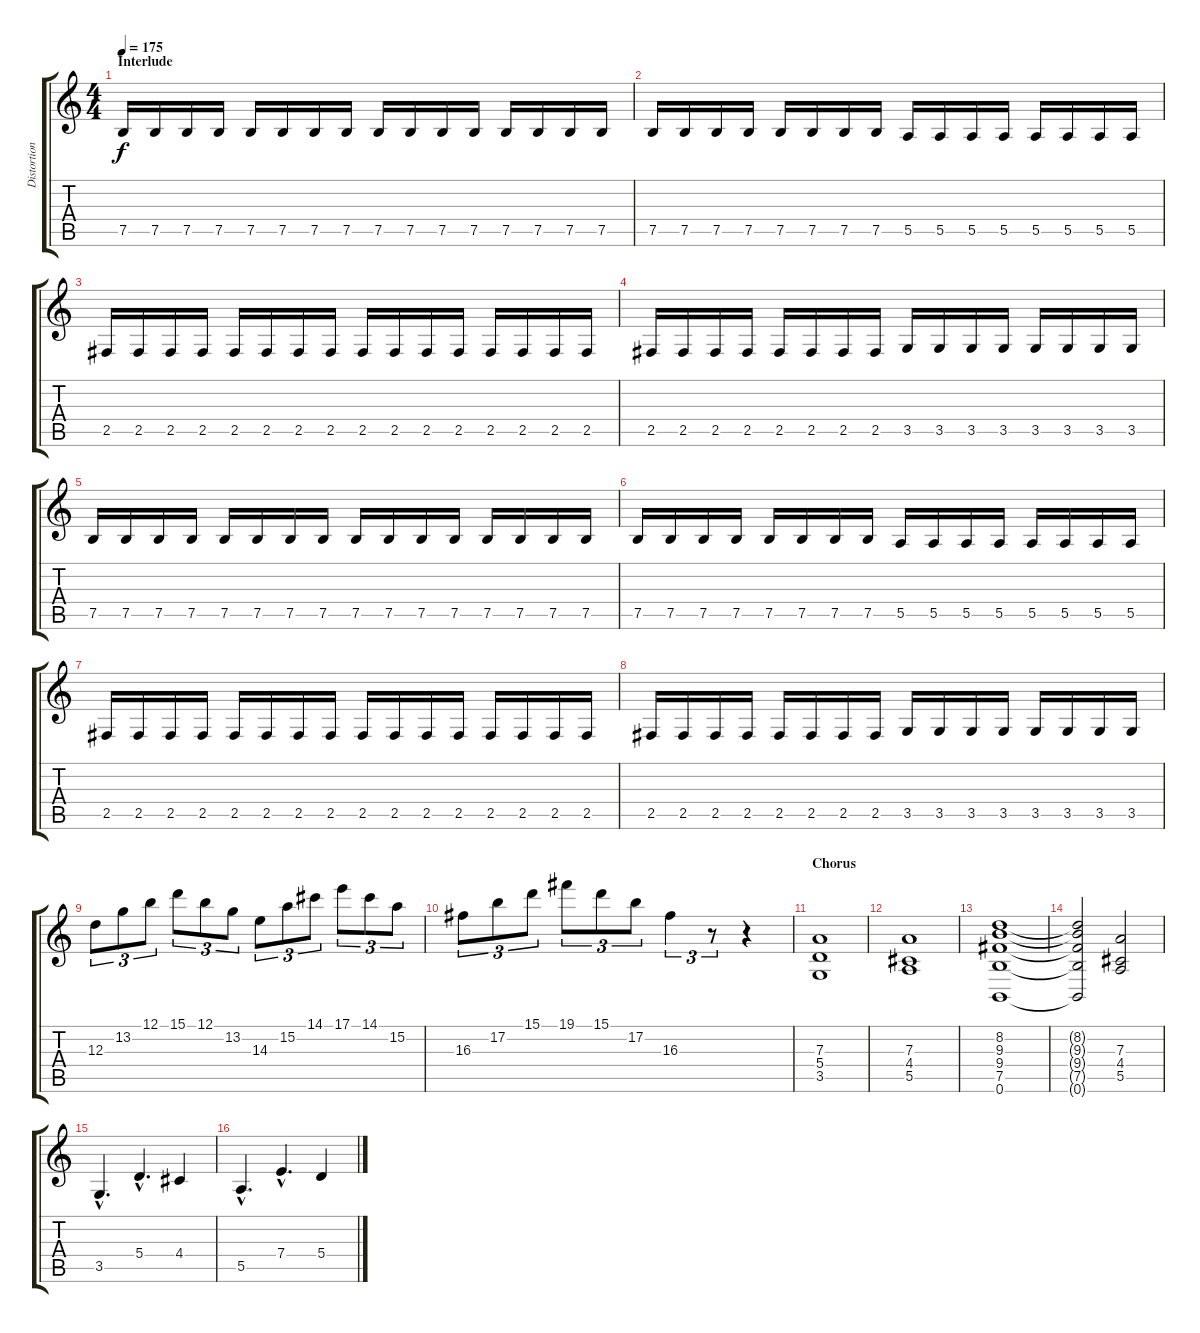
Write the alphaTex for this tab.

\track ("Distortion I / Rob" "Distortion") {instrument distortionguitar}
\staff {score tabs}
\tuning (B3 Gb3 D3 A2 E2 B1) {hide}
\ts (4 4)
\section ("" "Interlude")
\tempo 175
\clef g2
\ks c
7.5.16{dy f} 7.5.16 7.5.16 7.5.16 7.5.16 7.5.16 7.5.16 7.5.16 7.5.16 7.5.16 7.5.16 7.5.16 7.5.16 7.5.16 7.5.16 7.5.16 |
7.5.16 7.5.16 7.5.16 7.5.16 7.5.16 7.5.16 7.5.16 7.5.16 5.5.16 5.5.16 5.5.16 5.5.16 5.5.16 5.5.16 5.5.16 5.5.16 |
2.5.16 2.5.16 2.5.16 2.5.16 2.5.16 2.5.16 2.5.16 2.5.16 2.5.16 2.5.16 2.5.16 2.5.16 2.5.16 2.5.16 2.5.16 2.5.16 |
2.5.16 2.5.16 2.5.16 2.5.16 2.5.16 2.5.16 2.5.16 2.5.16 3.5.16 3.5.16 3.5.16 3.5.16 3.5.16 3.5.16 3.5.16 3.5.16 |
7.5.16 7.5.16 7.5.16 7.5.16 7.5.16 7.5.16 7.5.16 7.5.16 7.5.16 7.5.16 7.5.16 7.5.16 7.5.16 7.5.16 7.5.16 7.5.16 |
7.5.16 7.5.16 7.5.16 7.5.16 7.5.16 7.5.16 7.5.16 7.5.16 5.5.16 5.5.16 5.5.16 5.5.16 5.5.16 5.5.16 5.5.16 5.5.16 |
2.5.16 2.5.16 2.5.16 2.5.16 2.5.16 2.5.16 2.5.16 2.5.16 2.5.16 2.5.16 2.5.16 2.5.16 2.5.16 2.5.16 2.5.16 2.5.16 |
2.5.16 2.5.16 2.5.16 2.5.16 2.5.16 2.5.16 2.5.16 2.5.16 3.5.16 3.5.16 3.5.16 3.5.16 3.5.16 3.5.16 3.5.16 3.5.16 |
12.3.8{tu (3 2)} 13.2.8{tu (3 2)} 12.1.8{tu (3 2)} 15.1.8{tu (3 2)} 12.1.8{tu (3 2)} 13.2.8{tu (3 2)} 14.3.8{tu (3 2)} 15.2.8{tu (3 2)} 14.1.8{tu (3 2)} 17.1.8{tu (3 2)} 14.1.8{tu (3 2)} 15.2.8{tu (3 2)} |
16.3.8{tu (3 2)} 17.2.8{tu (3 2)} 15.1.8{tu (3 2)} 19.1.8{tu (3 2)} 15.1.8{tu (3 2)} 17.2.8{tu (3 2)} 16.3.4{tu (3 2)} r.8{tu (3 2)} r.4 |
\section ("" "Chorus")
(7.3 5.4 3.5).1 |
(7.3 4.4 5.5).1 |
(8.2 9.3 9.4 7.5 0.6).1 |
(8.2{t} 9.3{t} 9.4{t} 7.5{t} 0.6{t}).2 (7.3 4.4 5.5).2 |
3.5{hac}.4{d} 5.4{hac}.4{d} 4.4.4 |
5.5{hac}.4{d} 7.4{hac}.4{d} 5.4.4
